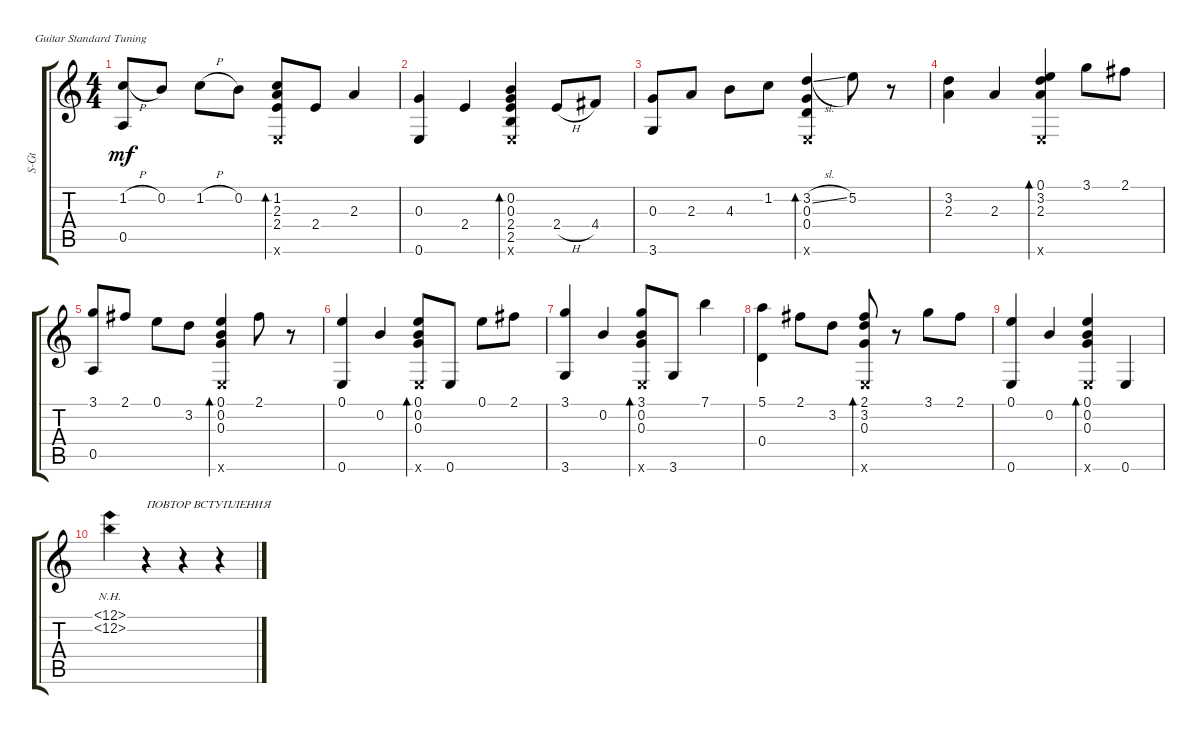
\defaultSystemsLayout 4
\bracketExtendMode groupsimilarinstruments
\track ("Steel Guitar" "S-Gt") {instrument acousticguitarsteel}
\staff {score tabs}
\tuning (E4 B3 G3 D3 A2 E2)
\ts (4 4)
\tempo (130 hide)
\clef g2
\ks c
(1.2{h} 0.5).8{dy mf beam Up} 0.2.8{beam Up} 1.2{h}.8{beam Down} 0.2.8{beam Down} (1.2 2.3 2.4 0.6{x}).8{bd 30 beam Up} 2.4.8{beam Up} 2.3.4{beam Up} |
(0.6 0.3).4{beam Up} 2.4.4{beam Up} (2.5 2.4 0.3 0.2 0.6{x}).4{bd 30 beam Up} 2.4{h}.8{beam Up} 4.4{acc #}.8{beam Up} |
(3.6 0.3).8{beam Up} 2.3.8{beam Up} 4.3.8{beam Down} 1.2.8{beam Down} (3.2{sl} 0.3 0.4 0.6{x}).4{bd 30 beam Up} 5.2.8{beam Down} r.8{beam Down} |
(3.2 2.3).4{beam Down} 2.3.4{beam Up} (3.2 2.3 0.1 0.6{x}).4{bd 30 beam Up} 3.1.8{beam Down} 2.1{acc #}.8{beam Down} |
(0.5 3.1).8{beam Up} 2.1{acc #}.8{beam Up} 0.1.8{beam Down} 3.2.8{beam Down} (0.1 0.2 0.3 0.6{x}).4{bd 30 beam Up} 2.1{acc #}.8{beam Down} r.8{beam Down} |
(0.6 0.1).4{beam Up} 0.2.4{beam Up} (0.1 0.2 0.3 0.6{x}).8{bd 30 beam Up} 0.6.8{beam Up} 0.1.8{beam Down} 2.1{acc #}.8{beam Down} |
(3.6 3.1).4{beam Up} 0.2.4{beam Up} (3.1 0.2 0.3 0.6{x}).8{bd 30 beam Up} 3.6.8{beam Up} 7.1.4{beam Down} |
(0.4 5.1).4{beam Down} 2.1{acc #}.8{beam Down} 3.2.8{beam Down} (2.1{acc #} 3.2 0.3 0.6{x}).8{bd 30 beam Up} r.8{beam Down} 3.1.8{beam Down} 2.1{acc #}.8{beam Down} |
(0.1 0.6).4{beam Up} 0.2.4{beam Up} (0.1 0.2 0.3 0.6{x}).4{bd 30 beam Up} 0.6.4{beam Up} |
(12.1{nh} 12.2{nh}).4{beam Down} r.4{txt "ПОВТОР ВСТУПЛЕНИЯ" beam Down} r.4{beam Down} r.4{beam Down}
